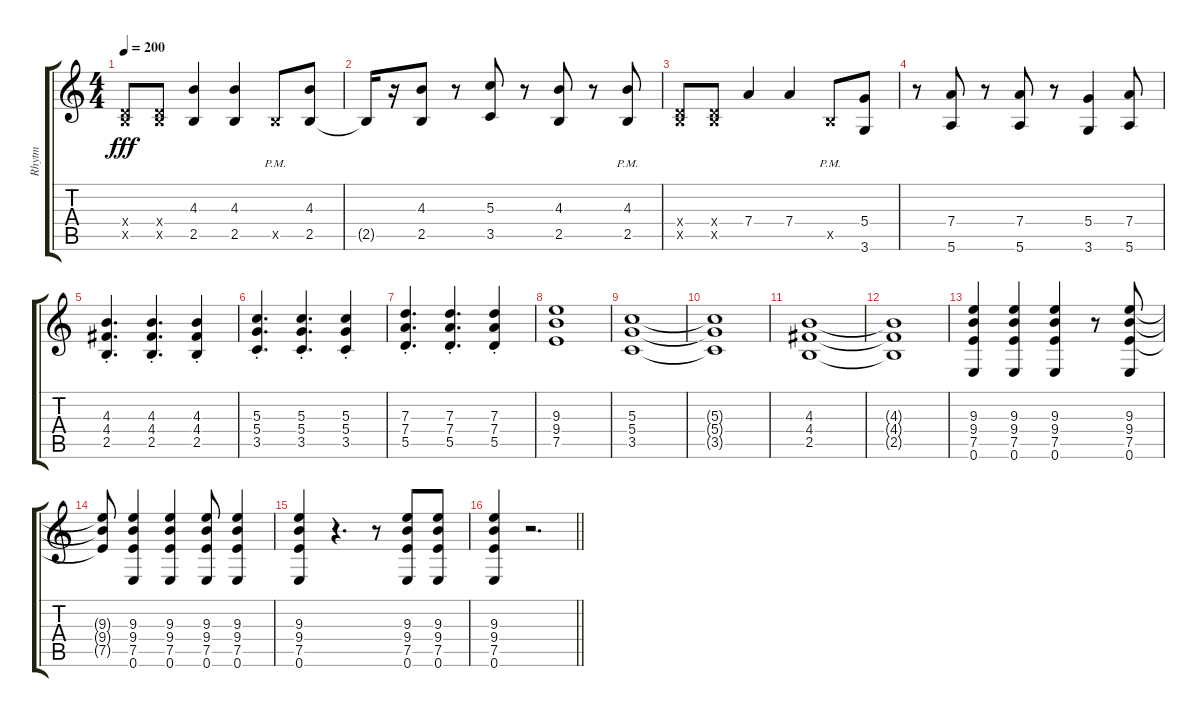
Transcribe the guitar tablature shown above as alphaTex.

\track ("Rhytm" "Rhytm") {instrument distortionguitar}
\staff {score tabs}
\tuning (E4 B3 G3 D3 A2 E2) {hide}
\ts (4 4)
\tempo 200
\clef g2
\ks c
(0.4{x} 2.5{x}).8{dy fff} (0.4{x} 2.5{x}).8 (4.3 2.5).4 (4.3 2.5).4 2.5{pm x}.8 (4.3 2.5).8 |
2.5{t}.16 r.16 (4.3 2.5).8 r.8 (5.3 3.5).8 r.8 (4.3 2.5).8 r.8 (4.3 2.5{pm}).8 |
(0.4{x} 2.5{x}).8 (0.4{x} 2.5{x}).8 7.4.4 7.4.4 2.5{pm x}.8 (5.4 3.6).8 |
r.8 (7.4 5.6).8 r.8 (7.4 5.6).8 r.8 (5.4 3.6).4 (7.4 5.6).8 |
(4.3{st} 4.4{st} 2.5{st}).4{d} (4.3{st} 4.4{st} 2.5{st}).4{d} (4.3{st} 4.4{st} 2.5{st}).4 |
(5.3{st} 5.4{st} 3.5{st}).4{d} (5.3{st} 5.4{st} 3.5{st}).4{d} (5.3{st} 5.4{st} 3.5{st}).4 |
(7.3{st} 7.4{st} 5.5{st}).4{d} (7.3{st} 7.4{st} 5.5{st}).4{d} (7.3{st} 7.4{st} 5.5{st}).4 |
(9.3 9.4 7.5).1 |
(5.3 5.4 3.5).1 |
(5.3{t} 5.4{t} 3.5{t}).1 |
(4.3 4.4 2.5).1 |
(4.3{t} 4.4{t} 2.5{t}).1 |
(9.3 9.4 7.5 0.6).4 (9.3 9.4 7.5 0.6).4 (9.3 9.4 7.5 0.6).4 r.8 (9.3 9.4 7.5 0.6).8 |
(9.3{t} 9.4{t} 7.5{t}).8 (9.3 9.4 7.5 0.6).4 (9.3 9.4 7.5 0.6).4 (9.3 9.4 7.5 0.6).8 (9.3 9.4 7.5 0.6).4 |
(9.3 9.4 7.5 0.6).4 r.4{d} r.8 (9.3 9.4 7.5 0.6).8 (9.3 9.4 7.5 0.6).8 |
\barLineRight lightlight
(9.3 9.4 7.5 0.6).4 r.2{d}
